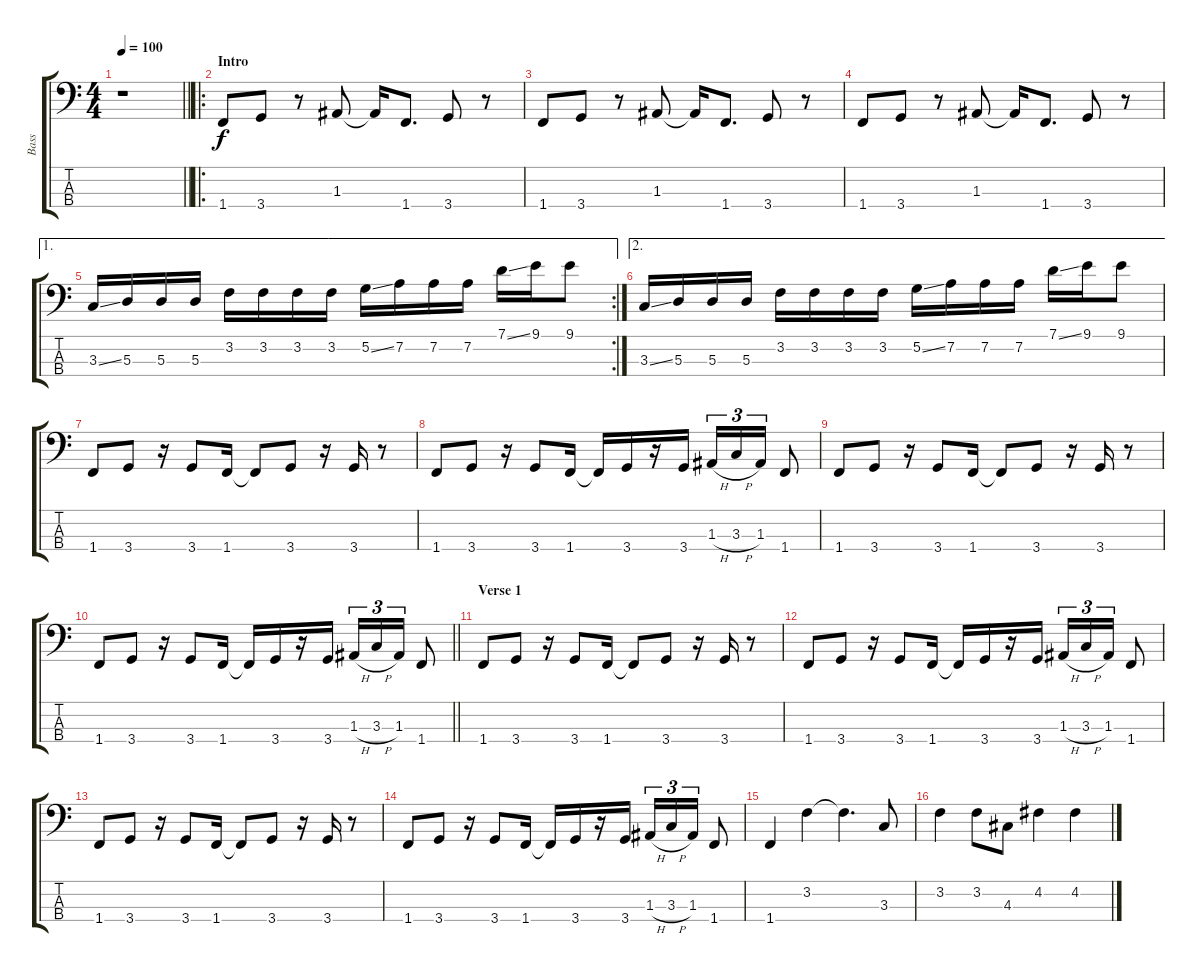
\track ("Bass" "Bass") {instrument electricbassfinger}
\staff {score tabs}
\tuning (G2 D2 A1 E1) {hide}
\ts (4 4)
\tempo 100
\clef f4
\barLineRight lightlight
\ks c
r.1{dy f instrument electricbassfinger} |
\ro
\section ("" "Intro")
1.4.8 3.4.8 r.8 1.3.8 1.3{t}.16 1.4.8{d} 3.4.8 r.8 |
1.4.8 3.4.8 r.8 1.3.8 1.3{t}.16 1.4.8{d} 3.4.8 r.8 |
1.4.8 3.4.8 r.8 1.3.8 1.3{t}.16 1.4.8{d} 3.4.8 r.8 |
\ae 1
\rc 2
3.3{ss}.16 5.3.16 5.3.16 5.3.16 3.2.16 3.2.16 3.2.16 3.2.16 5.2{ss}.16 7.2.16 7.2.16 7.2.16 7.1{ss}.16 9.1.16 9.1.8 |
\ae 2
3.3{ss}.16 5.3.16 5.3.16 5.3.16 3.2.16 3.2.16 3.2.16 3.2.16 5.2{ss}.16 7.2.16 7.2.16 7.2.16 7.1{ss}.16 9.1.16 9.1.8 |
1.4.8 3.4.8 r.16 3.4.8 1.4.16 1.4{t}.8 3.4.8 r.16 3.4.16 r.8 |
1.4.8 3.4.8 r.16 3.4.8 1.4.16 1.4{t}.16 3.4.16 r.16 3.4.16 1.3{h}.16{tu (3 2)} 3.3{h}.16{tu (3 2)} 1.3.16{tu (3 2)} 1.4.8 |
1.4.8 3.4.8 r.16 3.4.8 1.4.16 1.4{t}.8 3.4.8 r.16 3.4.16 r.8 |
\barLineRight lightlight
1.4.8 3.4.8 r.16 3.4.8 1.4.16 1.4{t}.16 3.4.16 r.16 3.4.16 1.3{h}.16{tu (3 2)} 3.3{h}.16{tu (3 2)} 1.3.16{tu (3 2)} 1.4.8 |
\section ("" "Verse 1")
1.4.8 3.4.8 r.16 3.4.8 1.4.16 1.4{t}.8 3.4.8 r.16 3.4.16 r.8 |
1.4.8 3.4.8 r.16 3.4.8 1.4.16 1.4{t}.16 3.4.16 r.16 3.4.16 1.3{h}.16{tu (3 2)} 3.3{h}.16{tu (3 2)} 1.3.16{tu (3 2)} 1.4.8 |
1.4.8 3.4.8 r.16 3.4.8 1.4.16 1.4{t}.8 3.4.8 r.16 3.4.16 r.8 |
1.4.8 3.4.8 r.16 3.4.8 1.4.16 1.4{t}.16 3.4.16 r.16 3.4.16 1.3{h}.16{tu (3 2)} 3.3{h}.16{tu (3 2)} 1.3.16{tu (3 2)} 1.4.8 |
1.4.4 3.2.4 3.2{t}.4{d} 3.3.8 |
3.2.4 3.2.8 4.3.8 4.2.4 4.2.4
